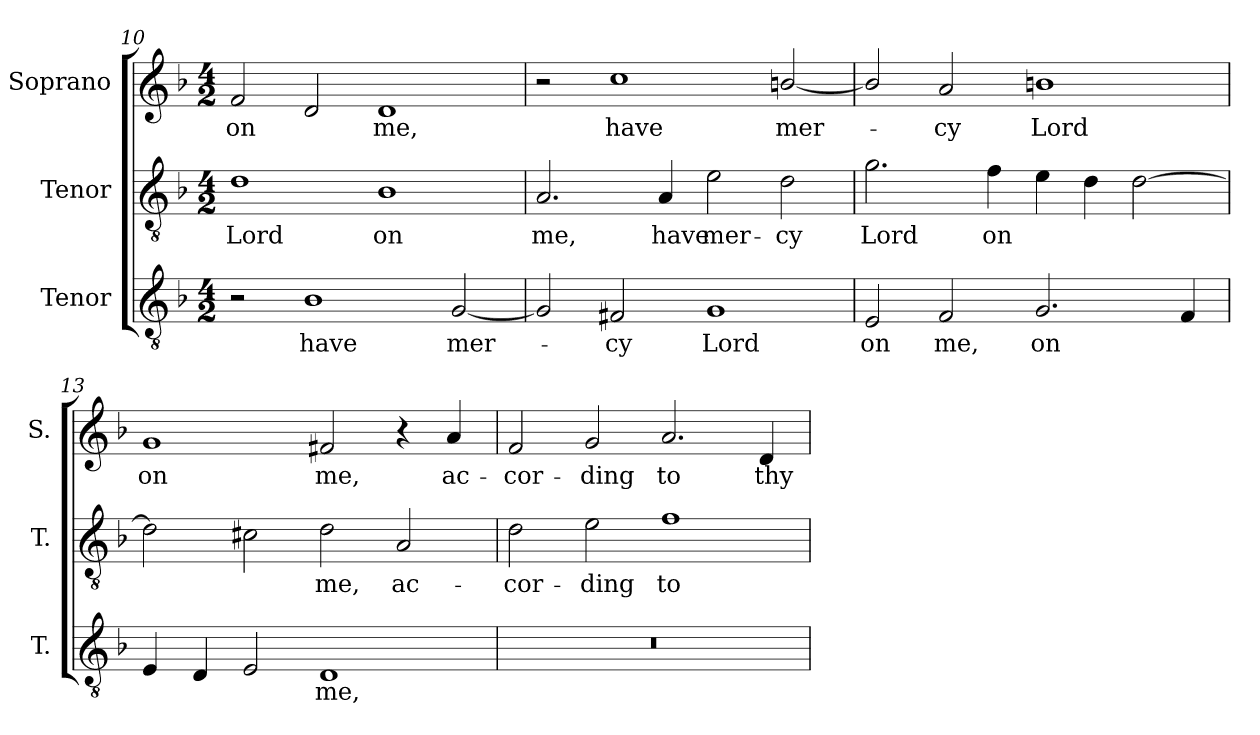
**kern	**text	**kern	**text	**kern	**text
*part3	*part3	*part2	*part2	*part1	*part1
*staff3	*staff3	*staff2	*staff2	*staff1	*staff1
*I"Tenor	*	*I"Tenor	*	*I"Soprano	*
*I'T.	*	*I'T.	*	*I'S.	*
!!LO:LB:g=z
*clefGv2	*	*clefGv2	*	*clefG2	*
*ITrd7c12	*	*ITrd7c12	*	*	*
*k[b-]	*	*k[b-]	*	*k[b-]	*
*F:	*	*F:	*	*F:	*
*M4/2	*	*M4/2	*	*M4/2	*
=10	=10	=10	=10	=10	=10
!	!	!	!LO:LY:b:color=#000000	!	!
!	!	!	!	!	!LO:LY:b:color=#000000
2r	.	1Di	Lord	2fi/	on
!	!LO:LY:b:color=#000000	!	!	!	!
1BB-i	have	.	.	2di/	.
!	!	!	!LO:LY:b:color=#000000	!	!
!	!	!	!	!	!LO:LY:b:color=#000000
.	.	1BB-i	on	1di	me,
!	!LO:LY:b:color=#000000	!	!	!	!
[2GGi/	mer-	.	.	.	.
=11	=11	=11	=11	=11	=11
!	!	!	!LO:LY:b:color=#000000	!	!
2GGi/]	.	2.AAi/	me,	2r	.
!	!LO:LY:b:color=#000000	!	!	!	!
!	!	!	!	!	!LO:LY:b:color=#000000
2FF#Xi/	-cy	.	.	1cci	have
!	!	!	!LO:LY:b:color=#000000	!	!
.	.	4AAi/	have	.	.
!	!LO:LY:b:color=#000000	!	!	!	!
!	!	!	!LO:LY:b:color=#000000	!	!
1GGi	Lord	2Ei\	mer-	.	.
!	!	!	!LO:LY:b:color=#000000	!	!
!	!	!	!	!	!LO:LY:b:color=#000000
.	.	2Di\	-cy	[2bni/	mer-
=12	=12	=12	=12	=12	=12
!	!LO:LY:b:color=#000000	!	!	!	!
!	!	!	!LO:LY:b:color=#000000	!	!
2EEi/	on	2.Gi\	Lord	2bi/]	.
!	!LO:LY:b:color=#000000	!	!	!	!
!	!	!	!	!	!LO:LY:b:color=#000000
2FFi/	me,	.	.	2ai/	-cy
!	!	!	!LO:LY:b:color=#000000	!	!
.	.	4Fi\	on	.	.
!	!LO:LY:b:color=#000000	!	!	!	!
!	!	!	!	!	!LO:LY:b:color=#000000
2.GGi/	on	4Ei\	.	1bni	Lord
.	.	4Di\	.	.	.
.	.	[2Di\	.	.	.
4FFi/	.	.	.	.	.
=13	=13	=13	=13	=13	=13
!	!	!	!	!	!LO:LY:b:color=#000000
4EEi/	.	2Di\]	.	1gi	on
4DDi/	.	.	.	.	.
2EEi/	.	2C#Xi\	.	.	.
!	!LO:LY:b:color=#000000	!	!	!	!
!	!	!	!LO:LY:b:color=#000000	!	!
!	!	!	!	!	!LO:LY:b:color=#000000
1DDi	me,	2Di\	me,	2f#Xi/	me,
!	!	!	!LO:LY:b:color=#000000	!	!
.	.	2AAi/	ac-	4r	.
!	!	!	!	!	!LO:LY:b:color=#000000
.	.	.	.	4ai/	ac-
=14	=14	=14	=14	=14	=14
!LO:N:vis=1	!	!	!	!	!
!	!	!	!LO:LY:b:color=#000000	!	!
!	!	!	!	!	!LO:LY:b:color=#000000
0r	.	2Di\	-cor-	2fi/	-cor-
!	!	!	!LO:LY:b:color=#000000	!	!
!	!	!	!	!	!LO:LY:b:color=#000000
.	.	2Ei\	-ding	2gi/	-ding
!	!	!	!LO:LY:b:color=#000000	!	!
!	!	!	!	!	!LO:LY:b:color=#000000
.	.	1Fi	to	2.ai/	to
!	!	!	!	!	!LO:LY:b:color=#000000
.	.	.	.	4di/	thy
=	=	=	=	=	=
*-	*-	*-	*-	*-	*-
